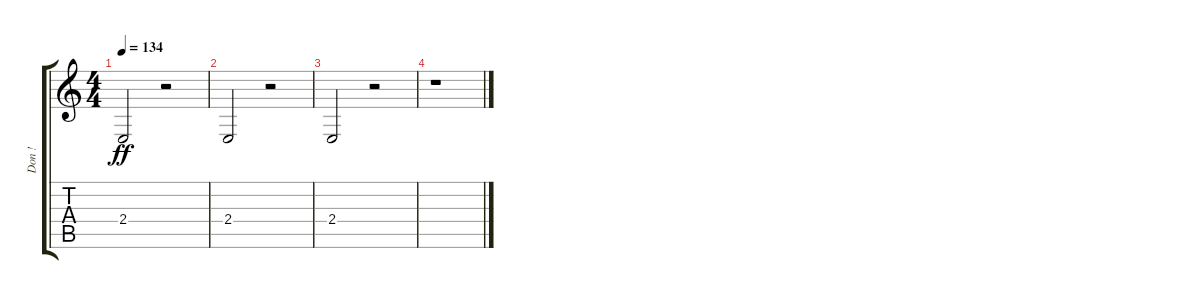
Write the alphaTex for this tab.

\track ("Don !" "Don !") {instrument taikodrum}
\staff {score tabs}
\tuning (E4 B3 G3 D3 A2 E2) {hide}
\ts (4 4)
\tempo 134
\clef g2
\ks c
2.4.2{dy ff} r.2 |
2.4.2 r.2 |
2.4.2 r.2 |
r.1
